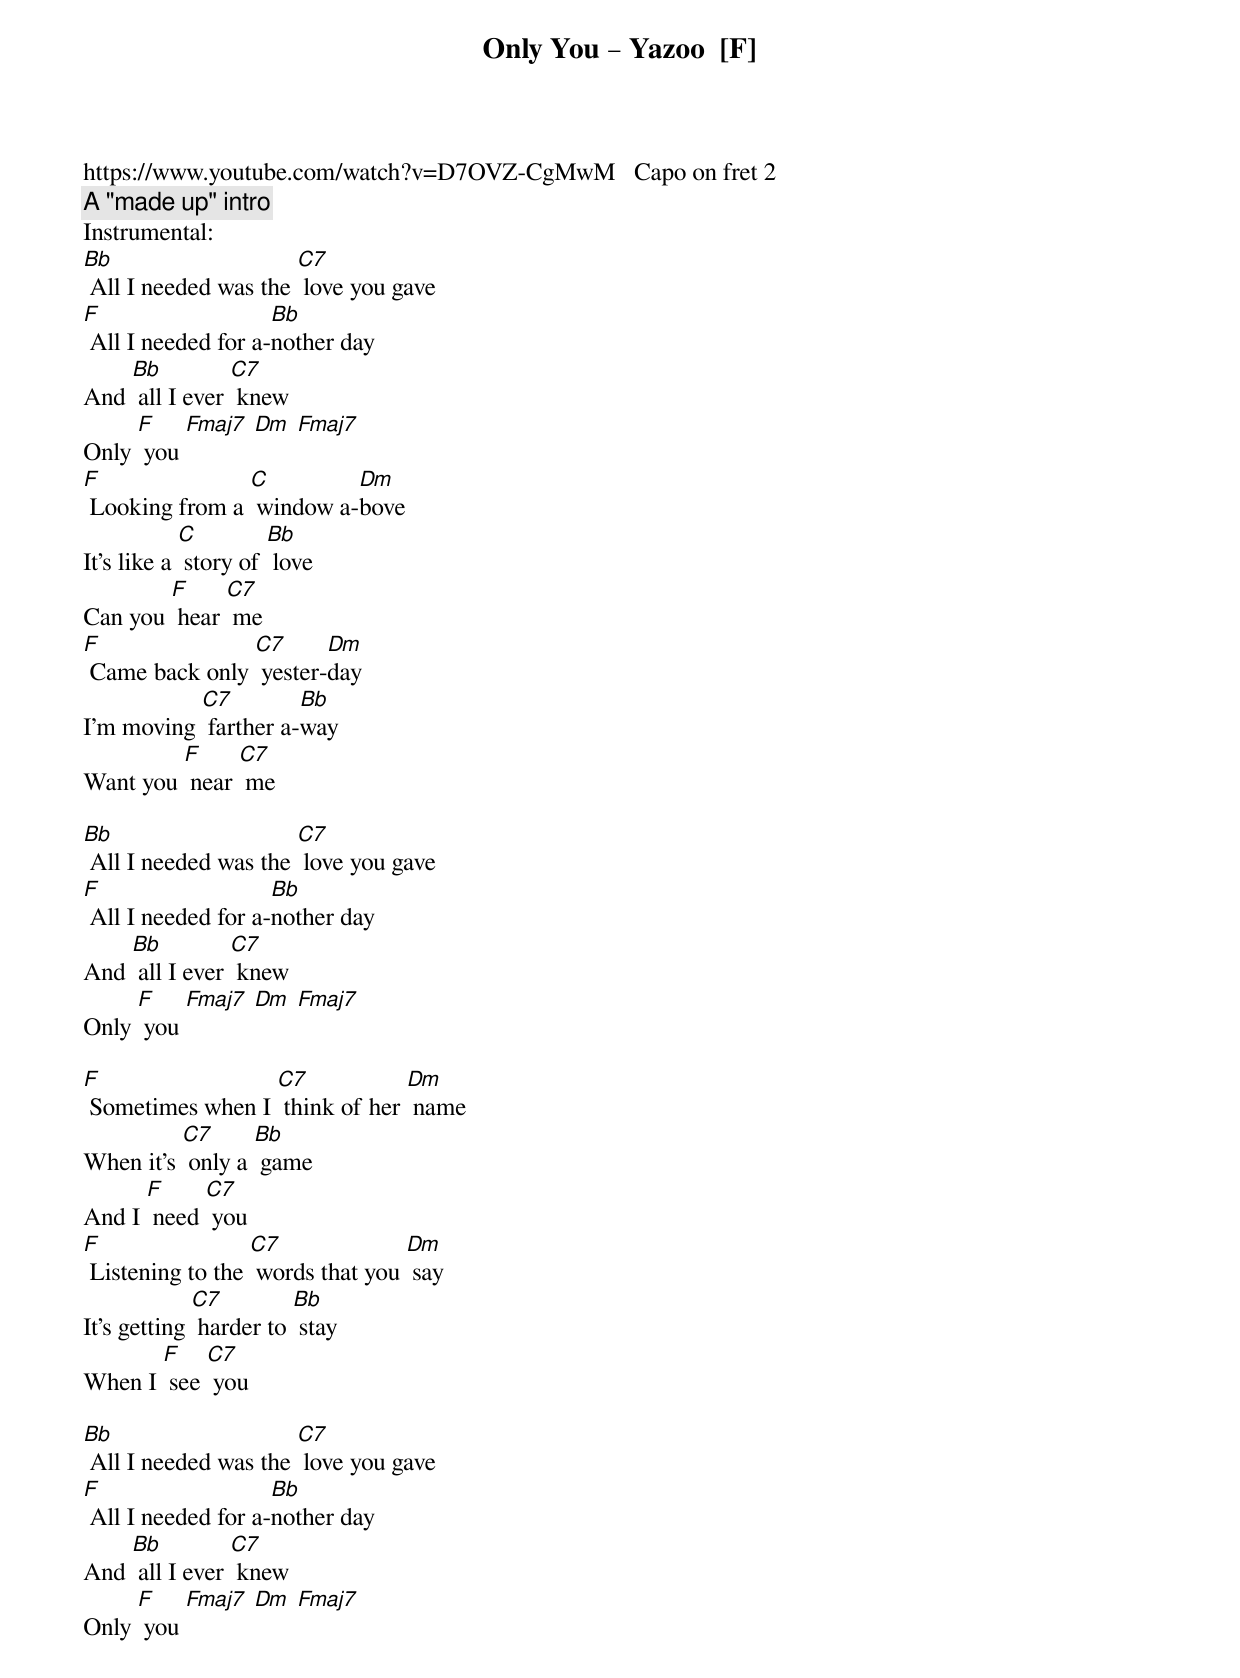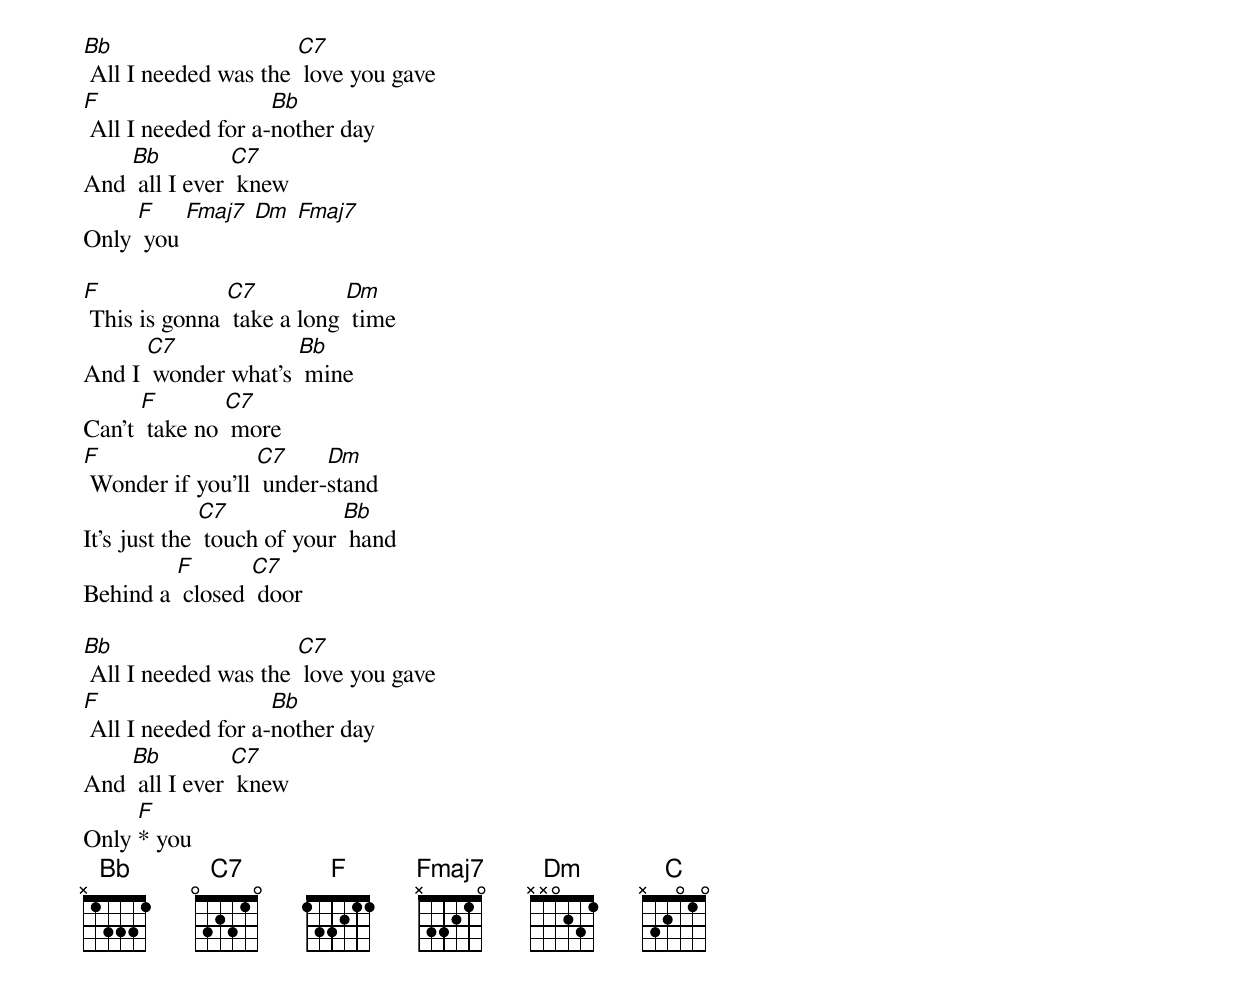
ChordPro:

{t: Only You – Yazoo  [F] }
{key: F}
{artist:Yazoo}
https://www.youtube.com/watch?v=D7OVZ-CgMwM   Capo on fret 2
{c: A "made up" intro}
Instrumental:
[Bb] All I needed was the [C7] love you gave
[F] All I needed for a-[Bb]nother day
And [Bb] all I ever [C7] knew
Only [F] you [Fmaj7] [Dm] [Fmaj7]
{c: }
[F] Looking from a [C] window a-[Dm]bove
It's like a [C] story of [Bb] love
Can you [F] hear [C7] me
[F] Came back only [C7] yester-[Dm]day
I'm moving [C7] farther a-[Bb]way
Want you [F] near [C7] me

[Bb] All I needed was the [C7] love you gave
[F] All I needed for a-[Bb]nother day
And [Bb] all I ever [C7] knew
Only [F] you [Fmaj7] [Dm] [Fmaj7]

[F] Sometimes when I [C7] think of her [Dm] name
When it's [C7] only a [Bb] game
And I [F] need [C7] you
[F] Listening to the [C7] words that you [Dm] say
It's getting [C7] harder to [Bb] stay
When I [F] see [C7] you

[Bb] All I needed was the [C7] love you gave
[F] All I needed for a-[Bb]nother day
And [Bb] all I ever [C7] knew
Only [F] you [Fmaj7] [Dm] [Fmaj7]

[Bb] All I needed was the [C7] love you gave
[F] All I needed for a-[Bb]nother day
And [Bb] all I ever [C7] knew
Only [F] you [Fmaj7] [Dm] [Fmaj7]

[F] This is gonna [C7] take a long [Dm] time
And I [C7] wonder what's [Bb] mine
Can't [F] take no [C7] more
[F] Wonder if you'll [C7] under-[Dm]stand
It's just the [C7] touch of your [Bb] hand
Behind a [F] closed [C7] door

[Bb] All I needed was the [C7] love you gave
[F] All I needed for a-[Bb]nother day
And [Bb] all I ever [C7] knew
Only [F]* you
